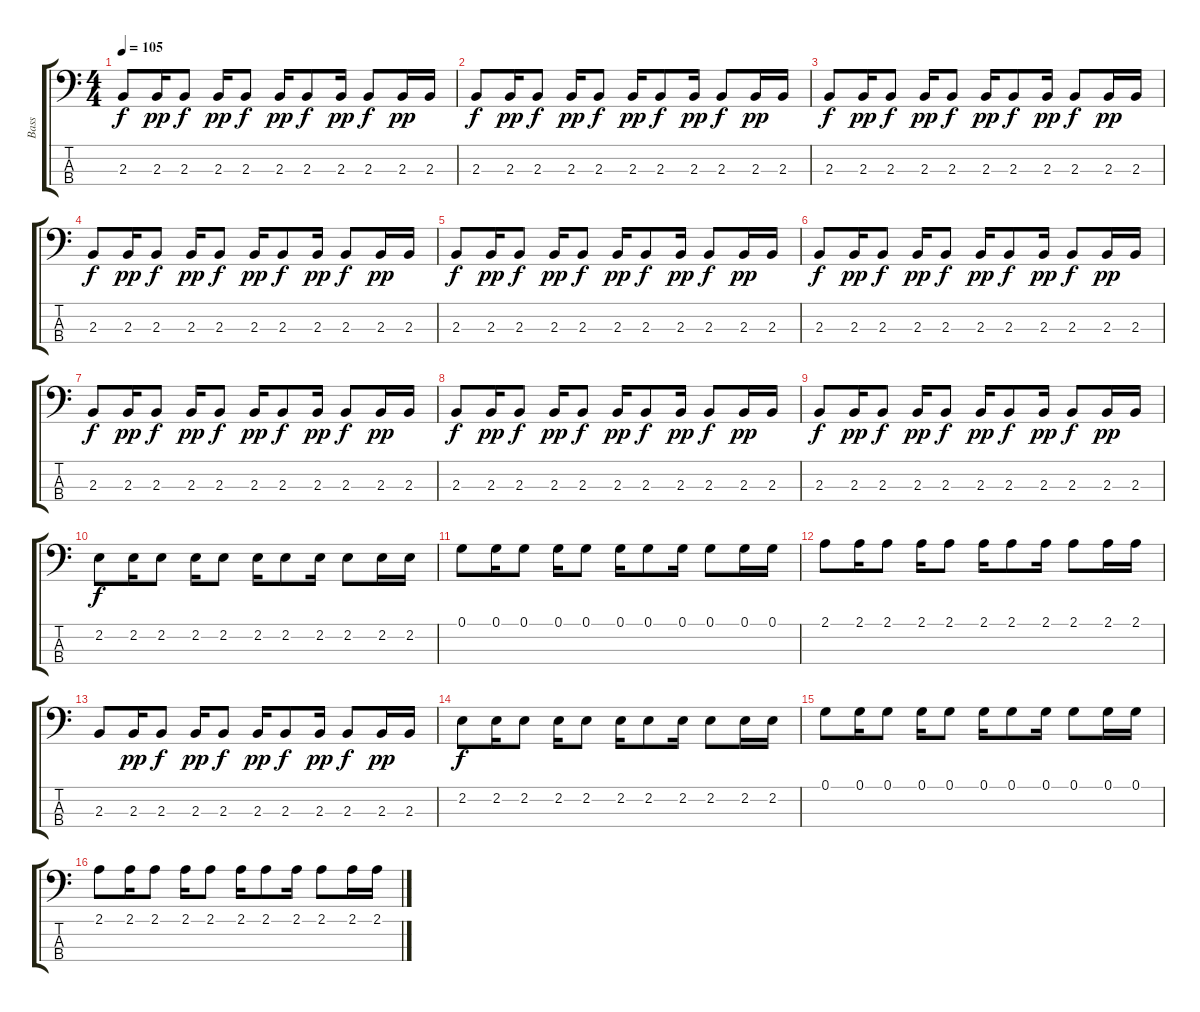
\track ("Bass" "Bass") {instrument synthbass1}
\staff {score tabs}
\tuning (G2 D2 A1 E1) {hide}
\ts (4 4)
\tempo 105
\clef f4
\ks c
2.3.8{dy f volume 13 balance 8 instrument synthbass1} 2.3.16{dy pp balance 0} 2.3.8{dy f balance 8} 2.3.16{dy pp balance 16} 2.3.8{dy f balance 8} 2.3.16{dy pp balance 0} 2.3.8{dy f balance 8} 2.3.16{dy pp balance 16} 2.3.8{dy f balance 8} 2.3.16{dy pp balance 0} 2.3.16{balance 16} |
2.3.8{dy f volume 13 balance 8} 2.3.16{dy pp balance 0} 2.3.8{dy f balance 8} 2.3.16{dy pp balance 16} 2.3.8{dy f balance 8} 2.3.16{dy pp balance 0} 2.3.8{dy f balance 8} 2.3.16{dy pp balance 16} 2.3.8{dy f balance 8} 2.3.16{dy pp balance 0} 2.3.16{balance 16} |
2.3.8{dy f volume 13 balance 8} 2.3.16{dy pp balance 0} 2.3.8{dy f balance 8} 2.3.16{dy pp balance 16} 2.3.8{dy f balance 8} 2.3.16{dy pp balance 0} 2.3.8{dy f balance 8} 2.3.16{dy pp balance 16} 2.3.8{dy f balance 8} 2.3.16{dy pp balance 0} 2.3.16{balance 16} |
2.3.8{dy f volume 13 balance 8} 2.3.16{dy pp balance 0} 2.3.8{dy f balance 8} 2.3.16{dy pp balance 16} 2.3.8{dy f balance 8} 2.3.16{dy pp balance 0} 2.3.8{dy f balance 8} 2.3.16{dy pp balance 16} 2.3.8{dy f balance 8} 2.3.16{dy pp balance 0} 2.3.16{balance 16} |
2.3.8{dy f volume 13 balance 8} 2.3.16{dy pp balance 0} 2.3.8{dy f balance 8} 2.3.16{dy pp balance 16} 2.3.8{dy f balance 8} 2.3.16{dy pp balance 0} 2.3.8{dy f balance 8} 2.3.16{dy pp balance 16} 2.3.8{dy f balance 8} 2.3.16{dy pp balance 0} 2.3.16{balance 16} |
2.3.8{dy f volume 13 balance 8} 2.3.16{dy pp balance 0} 2.3.8{dy f balance 8} 2.3.16{dy pp balance 16} 2.3.8{dy f balance 8} 2.3.16{dy pp balance 0} 2.3.8{dy f balance 8} 2.3.16{dy pp balance 16} 2.3.8{dy f balance 8} 2.3.16{dy pp balance 0} 2.3.16{balance 16} |
2.3.8{dy f volume 13 balance 8} 2.3.16{dy pp balance 0} 2.3.8{dy f balance 8} 2.3.16{dy pp balance 16} 2.3.8{dy f balance 8} 2.3.16{dy pp balance 0} 2.3.8{dy f balance 8} 2.3.16{dy pp balance 16} 2.3.8{dy f balance 8} 2.3.16{dy pp balance 0} 2.3.16{balance 16} |
2.3.8{dy f volume 13 balance 8} 2.3.16{dy pp balance 0} 2.3.8{dy f balance 8} 2.3.16{dy pp balance 16} 2.3.8{dy f balance 8} 2.3.16{dy pp balance 0} 2.3.8{dy f balance 8} 2.3.16{dy pp balance 16} 2.3.8{dy f balance 8} 2.3.16{dy pp balance 0} 2.3.16{balance 16} |
2.3.8{dy f volume 13 balance 8} 2.3.16{dy pp balance 0} 2.3.8{dy f balance 8} 2.3.16{dy pp balance 16} 2.3.8{dy f balance 8} 2.3.16{dy pp balance 0} 2.3.8{dy f balance 8} 2.3.16{dy pp balance 16} 2.3.8{dy f balance 8} 2.3.16{dy pp balance 0} 2.3.16{balance 16} |
2.2.8{dy f volume 13 balance 8} 2.2.16{balance 0} 2.2.8{balance 8} 2.2.16{balance 16} 2.2.8{balance 8} 2.2.16{balance 0} 2.2.8{balance 8} 2.2.16{balance 16} 2.2.8{balance 8} 2.2.16{balance 0} 2.2.16{balance 16} |
0.1.8{volume 13 balance 8} 0.1.16{balance 0} 0.1.8{balance 8} 0.1.16{balance 16} 0.1.8{balance 8} 0.1.16{balance 0} 0.1.8{balance 8} 0.1.16{balance 16} 0.1.8{balance 8} 0.1.16{balance 0} 0.1.16{balance 16} |
2.1.8{volume 13 balance 8} 2.1.16{balance 0} 2.1.8{balance 8} 2.1.16{balance 16} 2.1.8{balance 8} 2.1.16{balance 0} 2.1.8{balance 8} 2.1.16{balance 16} 2.1.8{balance 8} 2.1.16{balance 0} 2.1.16{balance 16} |
2.3.8{volume 13 balance 8} 2.3.16{dy pp balance 0} 2.3.8{dy f balance 8} 2.3.16{dy pp balance 16} 2.3.8{dy f balance 8} 2.3.16{dy pp balance 0} 2.3.8{dy f balance 8} 2.3.16{dy pp balance 16} 2.3.8{dy f balance 8} 2.3.16{dy pp balance 0} 2.3.16{balance 16} |
2.2.8{dy f volume 13 balance 8} 2.2.16{balance 0} 2.2.8{balance 8} 2.2.16{balance 16} 2.2.8{balance 8} 2.2.16{balance 0} 2.2.8{balance 8} 2.2.16{balance 16} 2.2.8{balance 8} 2.2.16{balance 0} 2.2.16{balance 16} |
0.1.8{volume 13 balance 8} 0.1.16{balance 0} 0.1.8{balance 8} 0.1.16{balance 16} 0.1.8{balance 8} 0.1.16{balance 0} 0.1.8{balance 8} 0.1.16{balance 16} 0.1.8{balance 8} 0.1.16{balance 0} 0.1.16{balance 16} |
2.1.8{volume 13 balance 8} 2.1.16{balance 0} 2.1.8{balance 8} 2.1.16{balance 16} 2.1.8{balance 8} 2.1.16{balance 0} 2.1.8{balance 8} 2.1.16{balance 16} 2.1.8{balance 8} 2.1.16{balance 0} 2.1.16{balance 16}
